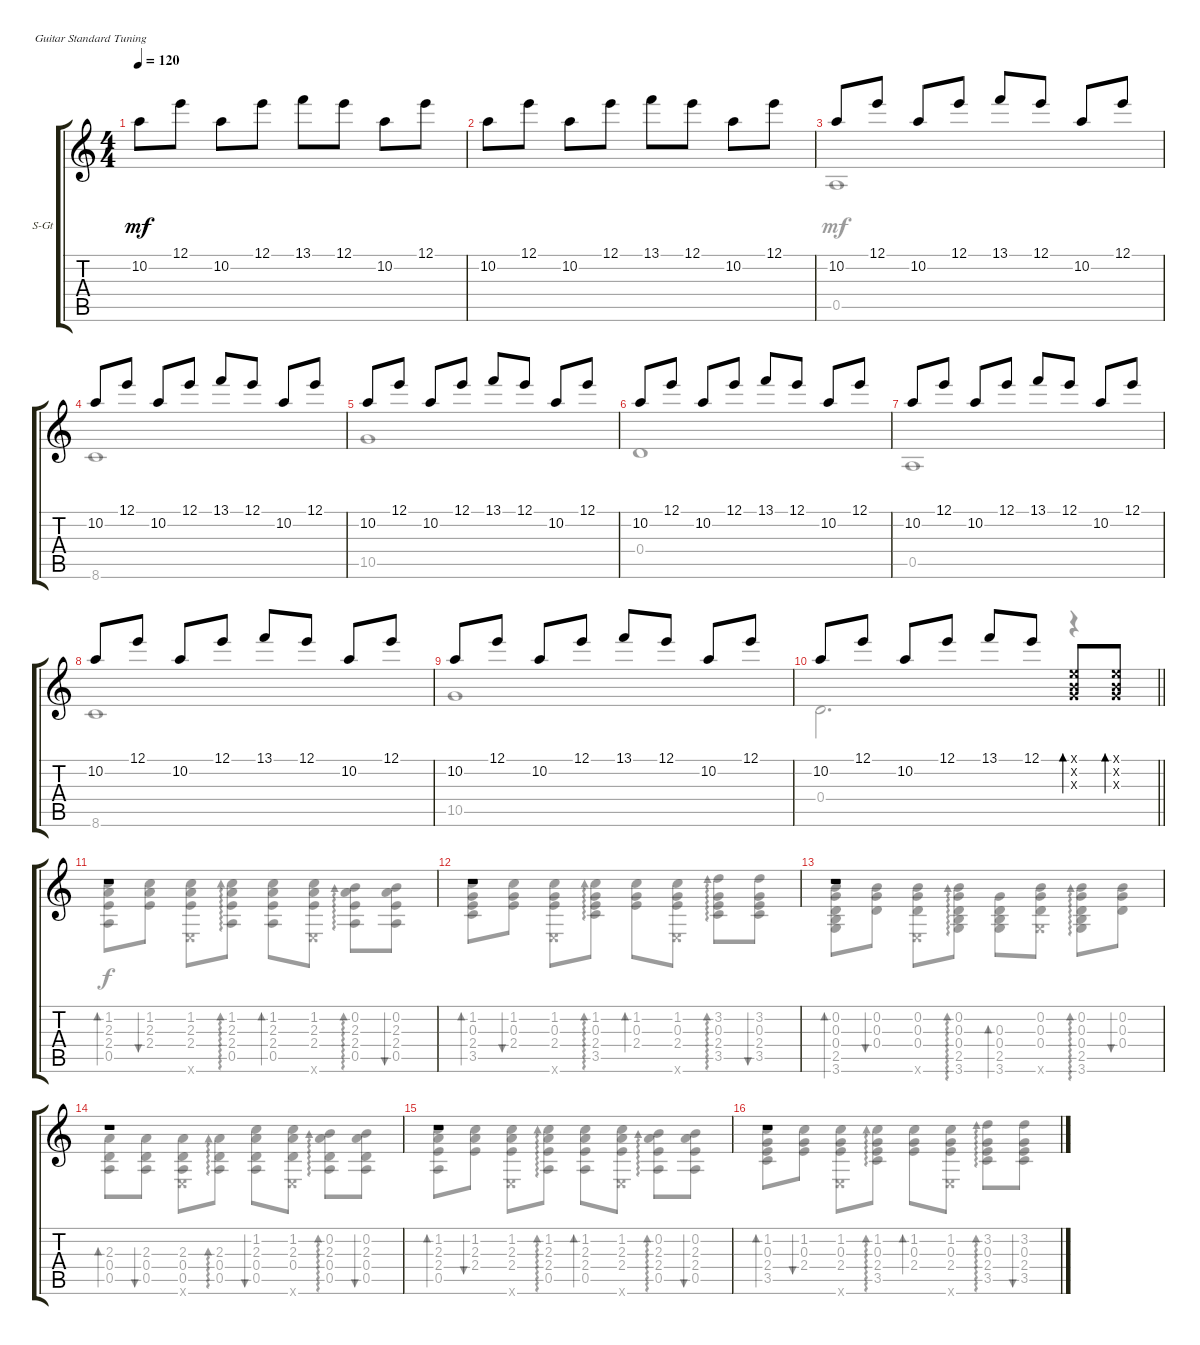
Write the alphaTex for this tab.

\defaultSystemsLayout 4
\bracketExtendMode groupsimilarinstruments
\firstSystemTrackNameOrientation horizontal
\otherSystemsTrackNameOrientation horizontal
\track ("Steel Guitar" "S-Gt") {instrument acousticguitarsteel}
\staff {score tabs}
\tuning (E4 B3 G3 D3 A2 E2)
\voice
\ts (4 4)
\scale
0.550912
\tempo 120
\accidentals auto
\clef g2
\ottava regular
\simile none
\ks aminor
10.2.8{dy mf instrument acousticguitarsteel} 12.1.8 10.2.8 12.1.8 13.1.8 12.1.8 10.2.8 12.1.8 |
\scale
0.448955 10.2.8 12.1.8 10.2.8 12.1.8 13.1.8 12.1.8 10.2.8 12.1.8 |
\scale
0.505714 10.2.8 12.1.8 10.2.8 12.1.8 13.1.8 12.1.8 10.2.8 12.1.8 |
\scale
0.494302 10.2.8 12.1.8 10.2.8 12.1.8 13.1.8 12.1.8 10.2.8 12.1.8 |
\scale
0.5 10.2.8 12.1.8 10.2.8 12.1.8 13.1.8 12.1.8 10.2.8 12.1.8 |
\scale
0.5 10.2.8 12.1.8 10.2.8 12.1.8 13.1.8 12.1.8 10.2.8 12.1.8 |
\scale
0.5 10.2.8 12.1.8 10.2.8 12.1.8 13.1.8 12.1.8 10.2.8 12.1.8 |
\scale
0.5 10.2.8 12.1.8 10.2.8 12.1.8 13.1.8 12.1.8 10.2.8 12.1.8 |
\scale
0.4936 10.2.8 12.1.8 10.2.8 12.1.8 13.1.8 12.1.8 10.2.8 12.1.8 |
\scale
0.506683
\barLineRight lightlight
10.2.8 12.1.8 10.2.8 12.1.8 13.1.8 12.1.8 (0.3{x} 0.2{x} 0.1{x}).8{bd 30} (0.1{x} 0.2{x} 0.3{x}).8{bd 30} |
\scale
0.537018 r.1{bd 0} |
\scale
0.462924 r.1{bd 0} |
\scale
0.512857 r.1{bd 0} |
\scale
0.487179 r.1{bd 0} |
\scale
0.539874 r.1{bd 0} |
\scale
0.460075 r.1{bd 0}
\voice
\clef g2
\ottava regular
\simile none
\ks aminor
|
|
0.5.1 |
8.6.1 |
10.5.1 |
0.4.1 |
0.5.1 |
8.6.1 |
10.5.1 |
\barLineRight lightlight
0.4.2{d} r.4{bd 0} |
(0.5 2.4 2.3 1.2).8{bd 30 dy f} (1.2 2.3 2.4).8{bu 30} (0.6{x} 2.4 2.3 1.2).8 (1.2 2.3 2.4 0.5).8{ad 30} (2.4 2.3 1.2 0.5).8{bd 30} (1.2 2.3 0.6{x} 2.4).8 (2.4 2.3 0.2 0.5).8{ad 30} (0.2 2.3 2.4 0.5).8{bu 30} |
(3.5 2.4 0.3 1.2).8{bd 30} (1.2 0.3 2.4).8{bu 30} (0.6{x} 2.4 0.3 1.2).8 (1.2 0.3 2.4 3.5).8{ad 30} (2.4 0.3 1.2).8{bd 30} (1.2 0.3 2.4 0.6{x}).8 (2.4 0.3 3.2 3.5).8{ad 0} (3.2 0.3 2.4 3.5).8{bu 30} |
(2.5 0.4 0.3 0.2 3.6).8{bd 30} (0.2 0.3 0.4).8{bu 30} (0.6{x} 0.4 0.3 0.2).8 (0.2 0.3 0.4 2.5 3.6).8{ad 30} (0.4 0.3 3.6 2.5).8{bd 30} (0.2 0.3 0.4 3.6{x}).8 (0.4 0.3 0.2 3.6 2.5).8{ad 30} (0.2 0.3 0.4).8{bu 30} |
(0.4 2.3 0.5).8{bd 30} (2.3 0.4 0.5).8{bu 30} (0.6{x} 0.4 2.3 0.5).8 (2.3 0.4 0.5).8{ad 30} (0.4 2.3 0.5 1.2).8{bu 30} (0.6{x} 1.2 2.3 0.4).8 (0.4 2.3 0.2 0.5).8{ad 0} (0.2 2.3 0.4 0.5).8{bu 30} |
(0.5 2.4 2.3 1.2).8{bd 30} (1.2 2.3 2.4).8{bu 30} (0.6{x} 2.4 2.3 1.2).8 (1.2 2.3 2.4 0.5).8{ad 30} (2.4 2.3 1.2 0.5).8{bd 30} (1.2 2.3 0.6{x} 2.4).8 (2.4 2.3 0.2 0.5).8{ad 30} (0.2 2.3 2.4 0.5).8{bu 30} |
(3.5 2.4 0.3 1.2).8{bd 30} (1.2 0.3 2.4).8{bu 30} (0.6{x} 2.4 0.3 1.2).8 (1.2 0.3 2.4 3.5).8{ad 30} (2.4 0.3 1.2).8{bd 30} (1.2 0.3 2.4 0.6{x}).8 (2.4 0.3 3.2 3.5).8{ad 0} (3.2 0.3 2.4 3.5).8{bu 30}
